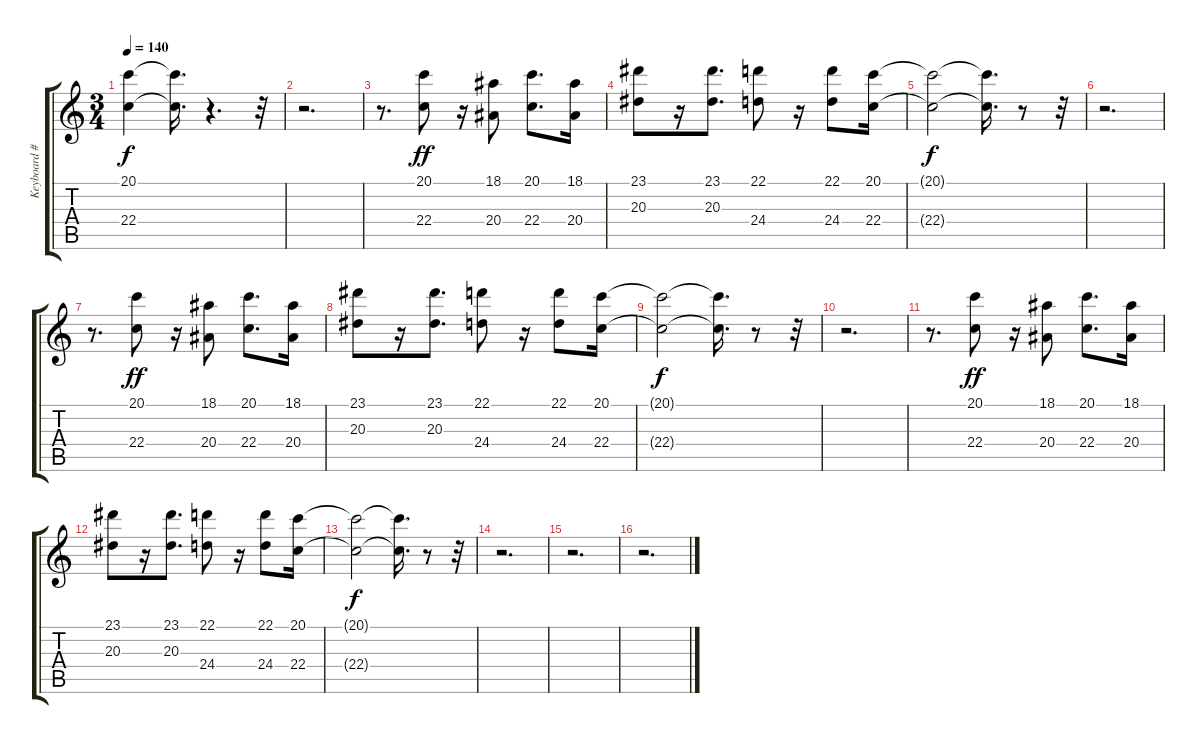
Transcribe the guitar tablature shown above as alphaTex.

\track ("Keyboard #1" "Keyboard #") {instrument brasssection}
\staff {score tabs}
\tuning (E4 B3 G3 D3 A2 E2) {hide}
\ts (3 4)
\tempo 140
\clef g2
\ks c
(20.1{t} 22.4{t}).4{dy f} (20.1{t} 22.4{t}).16{d} r.4{d} r.32 |
r.2{d} |
r.8{d} (20.1 22.4).8{dy ff} r.16 (18.1 20.4).8 (20.1 22.4).8{d} (18.1 20.4).16 |
(23.1 20.3).8 r.16 (23.1 20.3).8{d} (22.1 24.4).8 r.16 (22.1 24.4).8 (20.1 22.4).16 |
(20.1{t} 22.4{t}).2{dy f} (20.1{t} 22.4{t}).16{d} r.8 r.32 |
r.2{d} |
r.8{d} (20.1 22.4).8{dy ff} r.16 (18.1 20.4).8 (20.1 22.4).8{d} (18.1 20.4).16 |
(23.1 20.3).8 r.16 (23.1 20.3).8{d} (22.1 24.4).8 r.16 (22.1 24.4).8 (20.1 22.4).16 |
(20.1{t} 22.4{t}).2{dy f} (20.1{t} 22.4{t}).16{d} r.8 r.32 |
r.2{d} |
r.8{d} (20.1 22.4).8{dy ff} r.16 (18.1 20.4).8 (20.1 22.4).8{d} (18.1 20.4).16 |
(23.1 20.3).8 r.16 (23.1 20.3).8{d} (22.1 24.4).8 r.16 (22.1 24.4).8 (20.1 22.4).16 |
(20.1{t} 22.4{t}).2{dy f} (20.1{t} 22.4{t}).16{d} r.8 r.32 |
r.2{d} |
r.2{d} |
r.2{d}
